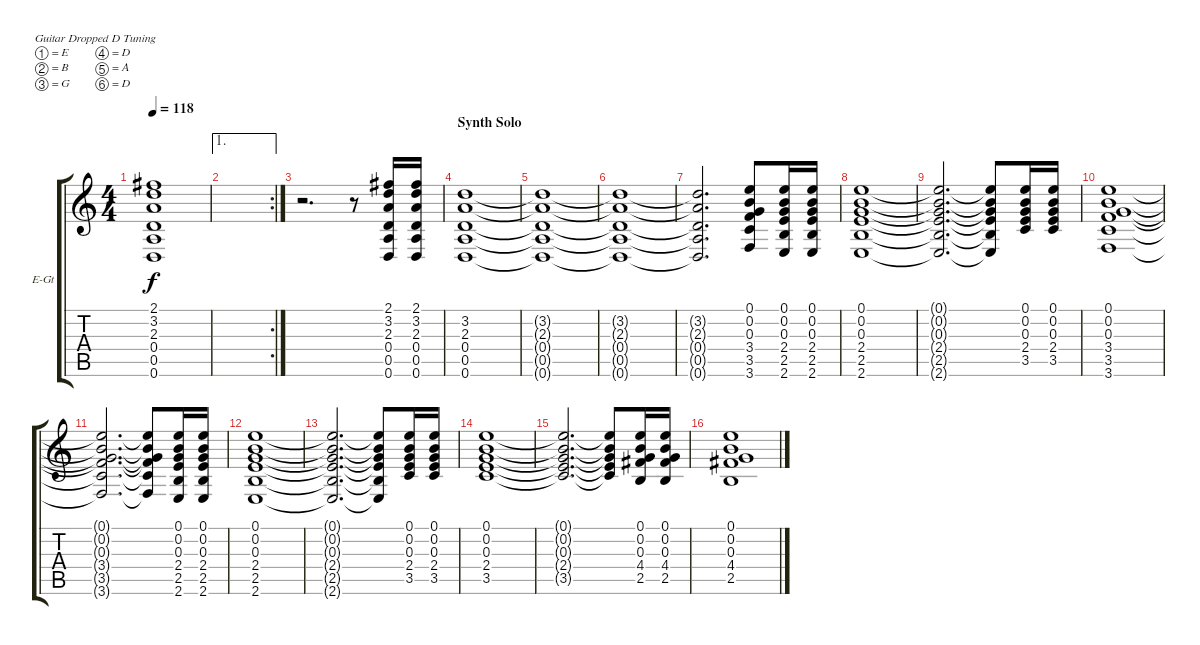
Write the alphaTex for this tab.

\bracketExtendMode groupsimilarinstruments
\firstSystemTrackNameOrientation horizontal
\otherSystemsTrackNameOrientation horizontal
\track ("Guitar 2" "E-Gt") {instrument overdrivenguitar}
\staff {score tabs}
\tuning (E4 B3 G3 D3 A2 D2)
\ts (4 4)
\tempo 118
\clef g2
\ks c
(2.1{t} 3.2{t} 2.3{t} 0.4{t} 0.5{t} 0.6{t}).1{dy f} |
\ae 1
\rc 2
|
r.2{d} r.8 (2.1 3.2 2.3 0.4 0.5 0.6).16 (2.1 3.2 2.3 0.4 0.5 0.6).16 |
\section ("" "Synth Solo")
(3.2 2.3 0.4 0.5 0.6).1 |
(3.2{t} 2.3{t} 0.4{t} 0.6{t} 0.5{t}).1 |
(3.2{t} 2.3{t} 0.4{t} 0.5{t} 0.6{t}).1 |
(3.2{t} 2.3{t} 0.4{t} 0.5{t} 0.6{t}).2{d} (0.1 0.2 0.3 3.4 3.5 3.6).8 (0.1 0.2 0.3 2.4 2.5 2.6).16 (0.1 0.2 0.3 2.4 2.5 2.6).16 |
(0.1 0.2 0.3 2.4 2.5 2.6).1 |
(0.1{t} 0.2{t} 0.3{t} 2.4{t} 2.5{t} 2.6{t}).2{d} (0.1{t} 0.2{t} 0.3{t} 2.4{t} 2.5{t} 2.6{t}).8 (0.1 0.2 0.3 2.4 3.5).16 (0.1 0.2 0.3 2.4 3.5).16 |
(0.1 0.2 0.3 3.4 3.5 3.6).1 |
(0.1{t} 0.2{t} 0.3{t} 3.4{t} 3.5{t} 3.6{t}).2{d} (0.1{t} 0.2{t} 0.3{t} 3.4{t} 3.5{t} 3.6{t}).8 (0.1 0.2 0.3 2.4 2.5 2.6).16 (0.1 0.2 0.3 2.4 2.5 2.6).16 |
(0.1 0.2 0.3 2.4 2.5 2.6).1 |
(0.1{t} 0.2{t} 0.3{t} 2.4{t} 2.5{t} 2.6{t}).2{d} (0.1{t} 0.2{t} 0.3{t} 2.4{t} 2.5{t} 2.6{t}).8 (0.1 0.2 0.3 2.4 3.5).16 (0.1 0.2 0.3 2.4 3.5).16 |
(0.1 0.2 0.3 2.4 3.5).1 |
(0.1{t} 0.2{t} 0.3{t} 2.4{t} 3.5{t}).2{d} (0.1{t} 0.2{t} 0.3{t} 2.4{t} 3.5{t}).8 (0.1 0.2 0.3 4.4 2.5).16 (0.1 0.2 0.3 4.4 2.5).16 |
(0.1 0.2 0.3 4.4 2.5).1
